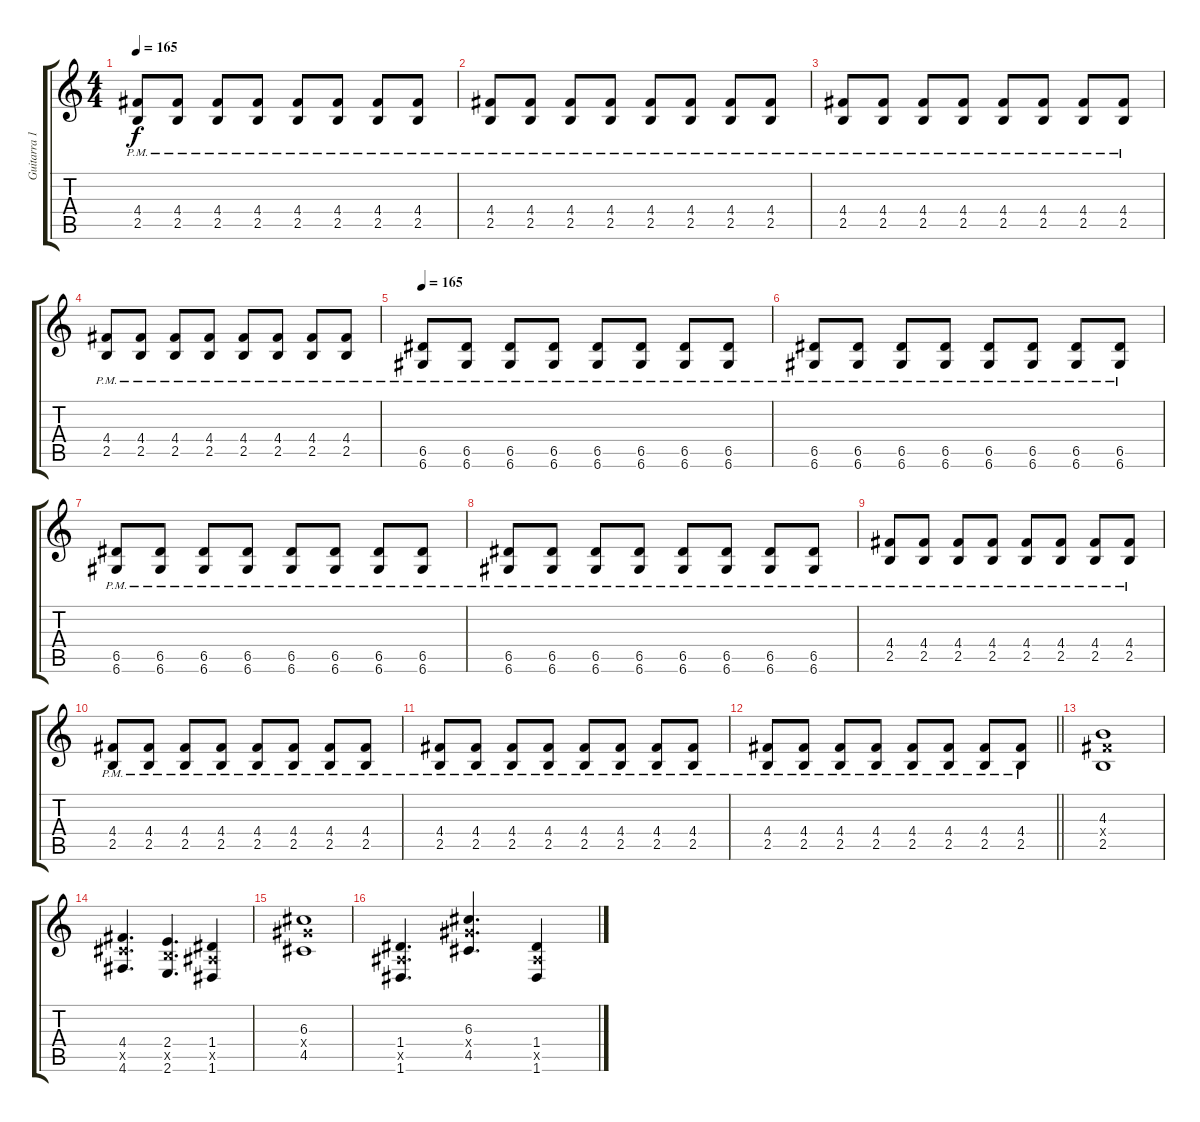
\track ("Guitarra 1" "Guitarra 1") {instrument overdrivenguitar}
\staff {score tabs}
\tuning (E4 B3 G3 D3 A2 D2) {hide}
\ts (4 4)
\tempo 165
\clef g2
\ks c
(4.4{pm} 2.5{pm}).8{dy f} (4.4{pm} 2.5{pm}).8 (4.4{pm} 2.5{pm}).8 (4.4{pm} 2.5{pm}).8 (4.4{pm} 2.5{pm}).8 (4.4{pm} 2.5{pm}).8 (4.4{pm} 2.5{pm}).8 (4.4{pm} 2.5{pm}).8 |
(4.4{pm} 2.5{pm}).8 (4.4{pm} 2.5{pm}).8 (4.4{pm} 2.5{pm}).8 (4.4{pm} 2.5{pm}).8 (4.4{pm} 2.5{pm}).8 (4.4{pm} 2.5{pm}).8 (4.4{pm} 2.5{pm}).8 (4.4{pm} 2.5{pm}).8 |
(4.4{pm} 2.5{pm}).8 (4.4{pm} 2.5{pm}).8 (4.4{pm} 2.5{pm}).8 (4.4{pm} 2.5{pm}).8 (4.4{pm} 2.5{pm}).8 (4.4{pm} 2.5{pm}).8 (4.4{pm} 2.5{pm}).8 (4.4{pm} 2.5{pm}).8 |
(4.4{pm} 2.5{pm}).8 (4.4{pm} 2.5{pm}).8 (4.4{pm} 2.5{pm}).8 (4.4{pm} 2.5{pm}).8 (4.4{pm} 2.5{pm}).8 (4.4{pm} 2.5{pm}).8 (4.4{pm} 2.5{pm}).8 (4.4{pm} 2.5{pm}).8 |
\tempo 165
(6.5{pm} 6.6{pm}).8 (6.5{pm} 6.6{pm}).8 (6.5{pm} 6.6{pm}).8 (6.5{pm} 6.6{pm}).8 (6.5{pm} 6.6{pm}).8 (6.5{pm} 6.6{pm}).8 (6.5{pm} 6.6{pm}).8 (6.5{pm} 6.6{pm}).8 |
(6.5{pm} 6.6{pm}).8 (6.5{pm} 6.6{pm}).8 (6.5{pm} 6.6{pm}).8 (6.5{pm} 6.6{pm}).8 (6.5{pm} 6.6{pm}).8 (6.5{pm} 6.6{pm}).8 (6.5{pm} 6.6{pm}).8 (6.5{pm} 6.6{pm}).8 |
(6.5{pm} 6.6{pm}).8 (6.5{pm} 6.6{pm}).8 (6.5{pm} 6.6{pm}).8 (6.5{pm} 6.6{pm}).8 (6.5{pm} 6.6{pm}).8 (6.5{pm} 6.6{pm}).8 (6.5{pm} 6.6{pm}).8 (6.5{pm} 6.6{pm}).8 |
(6.5{pm} 6.6{pm}).8 (6.5{pm} 6.6{pm}).8 (6.5{pm} 6.6{pm}).8 (6.5{pm} 6.6{pm}).8 (6.5{pm} 6.6{pm}).8 (6.5{pm} 6.6{pm}).8 (6.5{pm} 6.6{pm}).8 (6.5{pm} 6.6{pm}).8 |
(4.4{pm} 2.5{pm}).8 (4.4{pm} 2.5{pm}).8 (4.4{pm} 2.5{pm}).8 (4.4{pm} 2.5{pm}).8 (4.4{pm} 2.5{pm}).8 (4.4{pm} 2.5{pm}).8 (4.4{pm} 2.5{pm}).8 (4.4{pm} 2.5{pm}).8 |
(4.4{pm} 2.5{pm}).8 (4.4{pm} 2.5{pm}).8 (4.4{pm} 2.5{pm}).8 (4.4{pm} 2.5{pm}).8 (4.4{pm} 2.5{pm}).8 (4.4{pm} 2.5{pm}).8 (4.4{pm} 2.5{pm}).8 (4.4{pm} 2.5{pm}).8 |
(4.4{pm} 2.5{pm}).8 (4.4{pm} 2.5{pm}).8 (4.4{pm} 2.5{pm}).8 (4.4{pm} 2.5{pm}).8 (4.4{pm} 2.5{pm}).8 (4.4{pm} 2.5{pm}).8 (4.4{pm} 2.5{pm}).8 (4.4{pm} 2.5{pm}).8 |
\barLineRight lightlight
(4.4{pm} 2.5{pm}).8 (4.4{pm} 2.5{pm}).8 (4.4{pm} 2.5{pm}).8 (4.4{pm} 2.5{pm}).8 (4.4{pm} 2.5{pm}).8 (4.4{pm} 2.5{pm}).8 (4.4{pm} 2.5{pm}).8 (4.4{pm} 2.5{pm}).8 |
(4.3 4.4{x} 2.5).1 |
(4.4 4.5{x} 4.6).4{d} (2.4 2.5{x} 2.6).4{d} (1.4 1.5{x} 1.6).4 |
(6.3 6.4{x} 4.5).1 |
(1.4 1.5{x} 1.6).4{d} (6.3 6.4{x} 4.5).4{d} (1.4 1.5{x} 1.6).4
